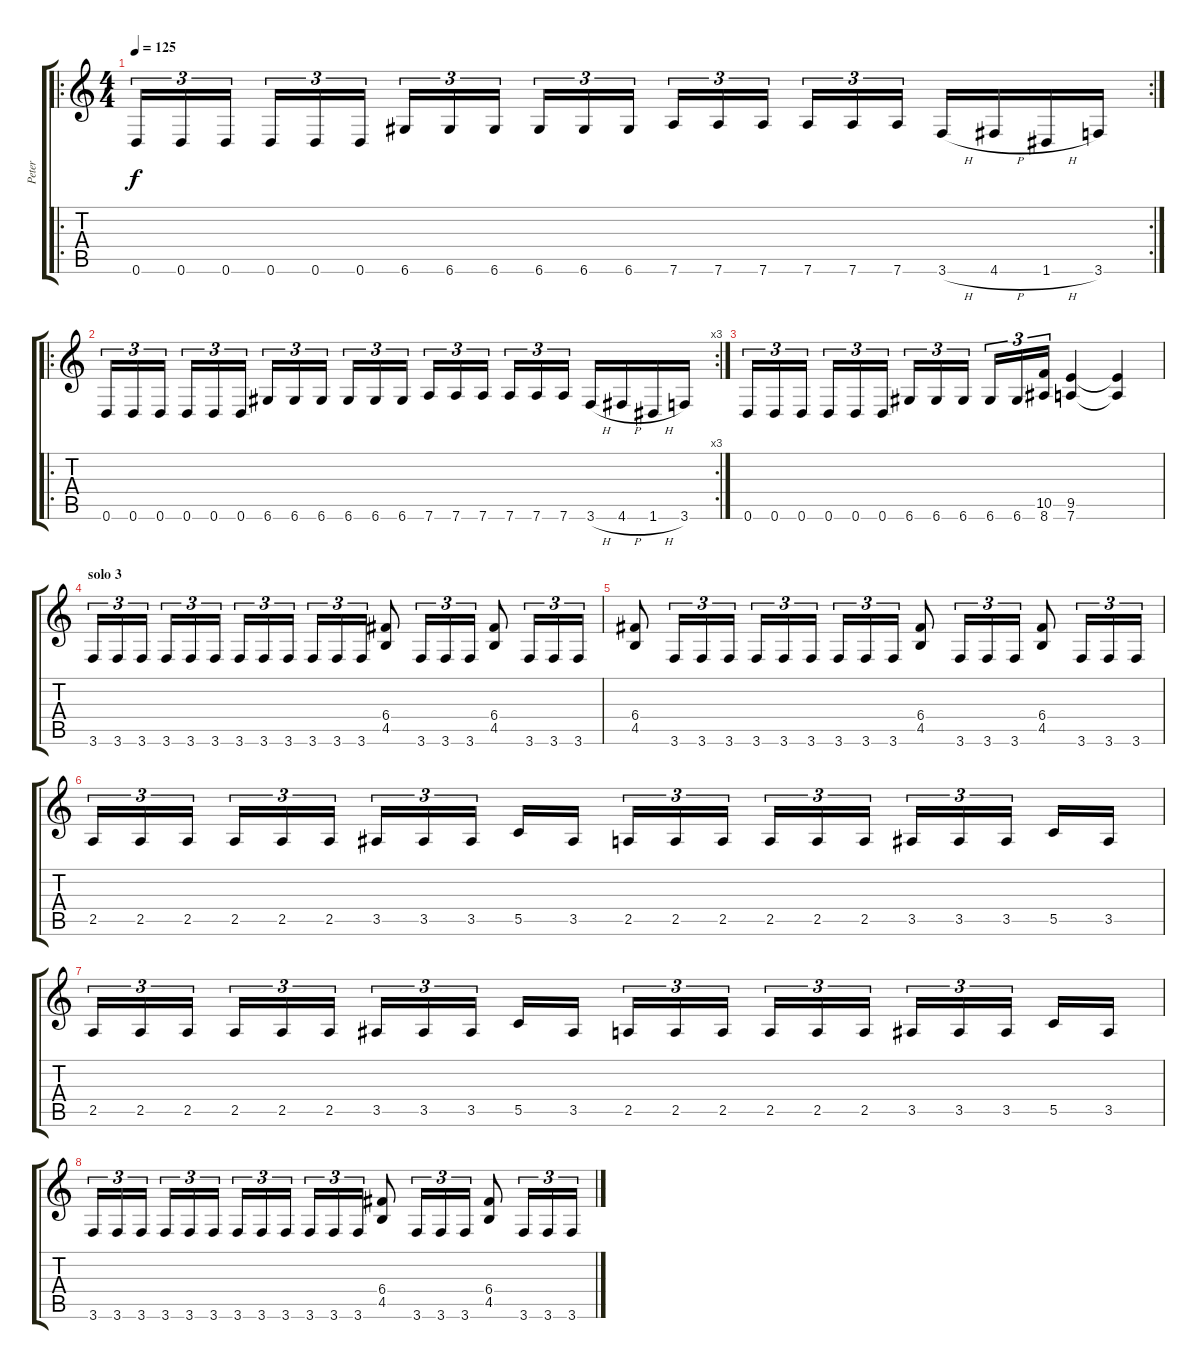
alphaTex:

\track ("Peter" "Peter") {instrument overdrivenguitar}
\staff {score tabs}
\tuning (D4 A3 F3 C3 G2 D2) {hide}
\ro
\rc 2
\ts (4 4)
\tempo 125
\clef g2
\ks c
0.6.16{tu (3 2) dy f} 0.6.16{tu (3 2)} 0.6.16{tu (3 2)} 0.6.16{tu (3 2)} 0.6.16{tu (3 2)} 0.6.16{tu (3 2)} 6.6.16{tu (3 2)} 6.6.16{tu (3 2)} 6.6.16{tu (3 2)} 6.6.16{tu (3 2)} 6.6.16{tu (3 2)} 6.6.16{tu (3 2)} 7.6.16{tu (3 2)} 7.6.16{tu (3 2)} 7.6.16{tu (3 2)} 7.6.16{tu (3 2)} 7.6.16{tu (3 2)} 7.6.16{tu (3 2)} 3.6{h}.16 4.6{h}.16 1.6{h}.16 3.6.16 |
\ro
\rc 3
0.6.16{tu (3 2)} 0.6.16{tu (3 2)} 0.6.16{tu (3 2)} 0.6.16{tu (3 2)} 0.6.16{tu (3 2)} 0.6.16{tu (3 2)} 6.6.16{tu (3 2)} 6.6.16{tu (3 2)} 6.6.16{tu (3 2)} 6.6.16{tu (3 2)} 6.6.16{tu (3 2)} 6.6.16{tu (3 2)} 7.6.16{tu (3 2)} 7.6.16{tu (3 2)} 7.6.16{tu (3 2)} 7.6.16{tu (3 2)} 7.6.16{tu (3 2)} 7.6.16{tu (3 2)} 3.6{h}.16 4.6{h}.16 1.6{h}.16 3.6.16 |
0.6.16{tu (3 2)} 0.6.16{tu (3 2)} 0.6.16{tu (3 2)} 0.6.16{tu (3 2)} 0.6.16{tu (3 2)} 0.6.16{tu (3 2)} 6.6.16{tu (3 2)} 6.6.16{tu (3 2)} 6.6.16{tu (3 2)} 6.6.16{tu (3 2)} 6.6.16{tu (3 2)} (10.5 8.6).16{tu (3 2)} (9.5 7.6).4 (9.5{t} 7.6{t}).4 |
\section ("" "solo 3")
3.6.16{tu (3 2)} 3.6.16{tu (3 2)} 3.6.16{tu (3 2)} 3.6.16{tu (3 2)} 3.6.16{tu (3 2)} 3.6.16{tu (3 2)} 3.6.16{tu (3 2)} 3.6.16{tu (3 2)} 3.6.16{tu (3 2)} 3.6.16{tu (3 2)} 3.6.16{tu (3 2)} 3.6.16{tu (3 2)} (6.4 4.5).8 3.6.16{tu (3 2)} 3.6.16{tu (3 2)} 3.6.16{tu (3 2)} (6.4 4.5).8 3.6.16{tu (3 2)} 3.6.16{tu (3 2)} 3.6.16{tu (3 2)} |
(6.4 4.5).8 3.6.16{tu (3 2)} 3.6.16{tu (3 2)} 3.6.16{tu (3 2)} 3.6.16{tu (3 2)} 3.6.16{tu (3 2)} 3.6.16{tu (3 2)} 3.6.16{tu (3 2)} 3.6.16{tu (3 2)} 3.6.16{tu (3 2)} (6.4 4.5).8 3.6.16{tu (3 2)} 3.6.16{tu (3 2)} 3.6.16{tu (3 2)} (6.4 4.5).8 3.6.16{tu (3 2)} 3.6.16{tu (3 2)} 3.6.16{tu (3 2)} |
2.5.16{tu (3 2)} 2.5.16{tu (3 2)} 2.5.16{tu (3 2)} 2.5.16{tu (3 2)} 2.5.16{tu (3 2)} 2.5.16{tu (3 2)} 3.5.16{tu (3 2)} 3.5.16{tu (3 2)} 3.5.16{tu (3 2)} 5.5.16 3.5.16 2.5.16{tu (3 2)} 2.5.16{tu (3 2)} 2.5.16{tu (3 2)} 2.5.16{tu (3 2)} 2.5.16{tu (3 2)} 2.5.16{tu (3 2)} 3.5.16{tu (3 2)} 3.5.16{tu (3 2)} 3.5.16{tu (3 2)} 5.5.16 3.5.16 |
2.5.16{tu (3 2)} 2.5.16{tu (3 2)} 2.5.16{tu (3 2)} 2.5.16{tu (3 2)} 2.5.16{tu (3 2)} 2.5.16{tu (3 2)} 3.5.16{tu (3 2)} 3.5.16{tu (3 2)} 3.5.16{tu (3 2)} 5.5.16 3.5.16 2.5.16{tu (3 2)} 2.5.16{tu (3 2)} 2.5.16{tu (3 2)} 2.5.16{tu (3 2)} 2.5.16{tu (3 2)} 2.5.16{tu (3 2)} 3.5.16{tu (3 2)} 3.5.16{tu (3 2)} 3.5.16{tu (3 2)} 5.5.16 3.5.16 |
3.6.16{tu (3 2)} 3.6.16{tu (3 2)} 3.6.16{tu (3 2)} 3.6.16{tu (3 2)} 3.6.16{tu (3 2)} 3.6.16{tu (3 2)} 3.6.16{tu (3 2)} 3.6.16{tu (3 2)} 3.6.16{tu (3 2)} 3.6.16{tu (3 2)} 3.6.16{tu (3 2)} 3.6.16{tu (3 2)} (6.4 4.5).8 3.6.16{tu (3 2)} 3.6.16{tu (3 2)} 3.6.16{tu (3 2)} (6.4 4.5).8 3.6.16{tu (3 2)} 3.6.16{tu (3 2)} 3.6.16{tu (3 2)}
